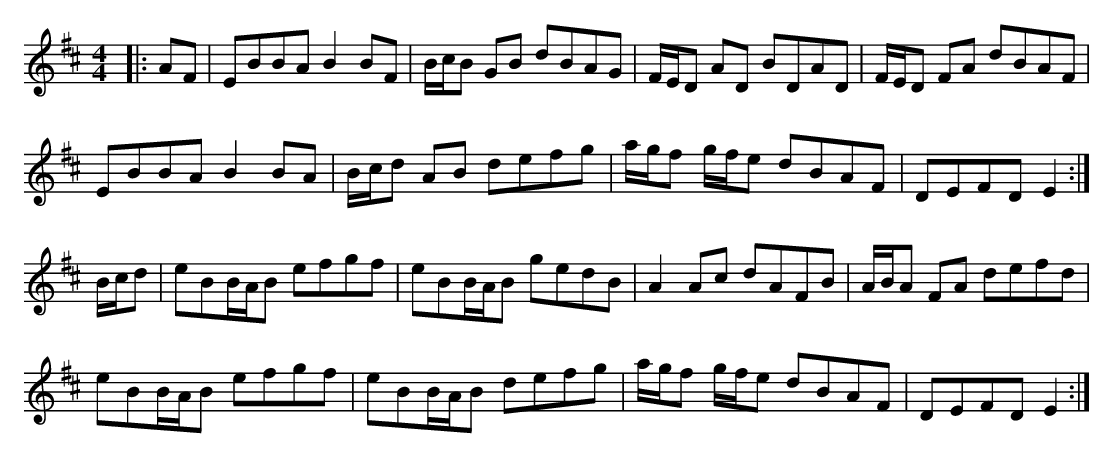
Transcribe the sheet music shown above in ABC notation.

X:1
M:4/4
K:D
|:AF|EBBA B2BF|B/c/B GB dBAG|F/E/D AD BDAD|F/E/D FA dBAF|
EBBA B2BA|B/c/d AB defg|a/g/f g/f/e dBAF|DEFD E2:|
B/c/d|eBB/A/B efgf|eBB/A/B gedB|A2Ac dAFB|A/B/A FA defd|
eBB/A/B efgf|eBB/A/B defg|a/g/f g/f/e dBAF|DEFD E2:|
